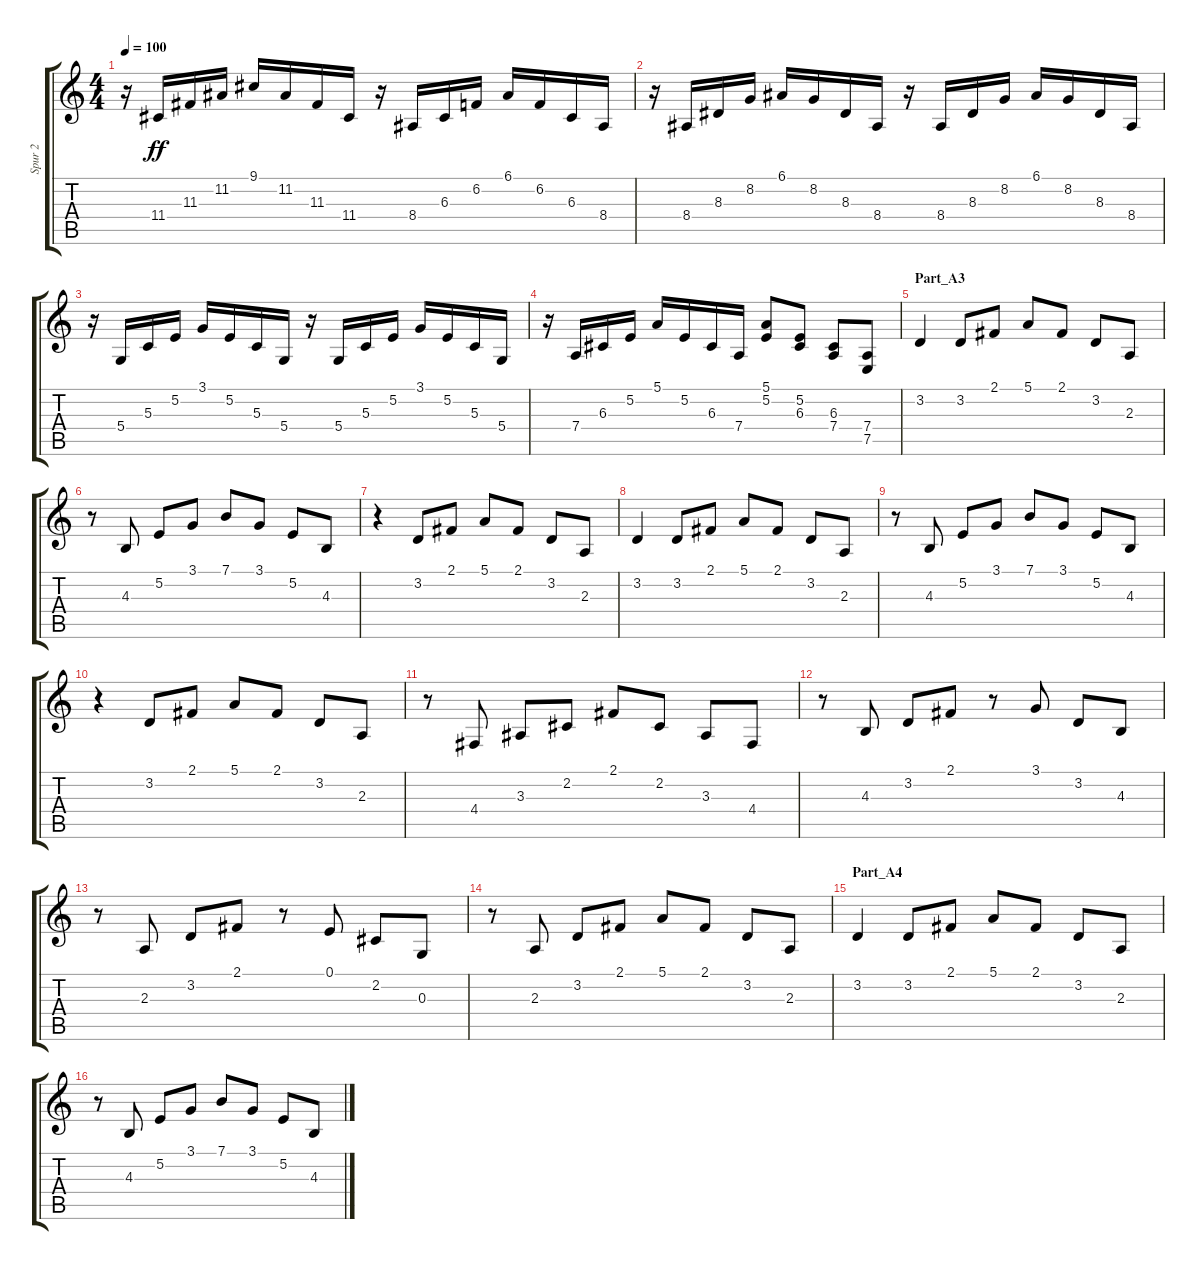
\track ("Spur 2" "Spur 2") {instrument acousticgrandpiano}
\staff {score tabs}
\tuning (E4 B3 G3 D3 A2 E2) {hide}
\ts (4 4)
\tempo 100
\clef g2
\ks c
r.16{dy ff} 11.4.16 11.3.16 11.2.16 9.1.16 11.2.16 11.3.16 11.4.16 r.16 8.4.16 6.3.16 6.2.16 6.1.16 6.2.16 6.3.16 8.4.16 |
r.16 8.4.16 8.3.16 8.2.16 6.1.16 8.2.16 8.3.16 8.4.16 r.16 8.4.16 8.3.16 8.2.16 6.1.16 8.2.16 8.3.16 8.4.16 |
r.16 5.4.16 5.3.16 5.2.16 3.1.16 5.2.16 5.3.16 5.4.16 r.16 5.4.16 5.3.16 5.2.16 3.1.16 5.2.16 5.3.16 5.4.16 |
r.16 7.4.16 6.3.16 5.2.16 5.1.16 5.2.16 6.3.16 7.4.16 (5.1 5.2).8 (5.2 6.3).8 (6.3 7.4).8 (7.4 7.5).8 |
\section ("" "Part_A3")
3.2.4 3.2.8 2.1.8 5.1.8 2.1.8 3.2.8 2.3.8 |
r.8 4.3.8 5.2.8 3.1.8 7.1.8 3.1.8 5.2.8 4.3.8 |
r.4 3.2.8 2.1.8 5.1.8 2.1.8 3.2.8 2.3.8 |
3.2.4 3.2.8 2.1.8 5.1.8 2.1.8 3.2.8 2.3.8 |
r.8 4.3.8 5.2.8 3.1.8 7.1.8 3.1.8 5.2.8 4.3.8 |
r.4 3.2.8 2.1.8 5.1.8 2.1.8 3.2.8 2.3.8 |
r.8 4.4.8 3.3.8 2.2.8 2.1.8 2.2.8 3.3.8 4.4.8 |
r.8 4.3.8 3.2.8 2.1.8 r.8 3.1.8 3.2.8 4.3.8 |
r.8 2.3.8 3.2.8 2.1.8 r.8 0.1.8 2.2.8 0.3.8 |
r.8 2.3.8 3.2.8 2.1.8 5.1.8 2.1.8 3.2.8 2.3.8 |
\section ("" "Part_A4")
3.2.4 3.2.8 2.1.8 5.1.8 2.1.8 3.2.8 2.3.8 |
r.8 4.3.8 5.2.8 3.1.8 7.1.8 3.1.8 5.2.8 4.3.8
